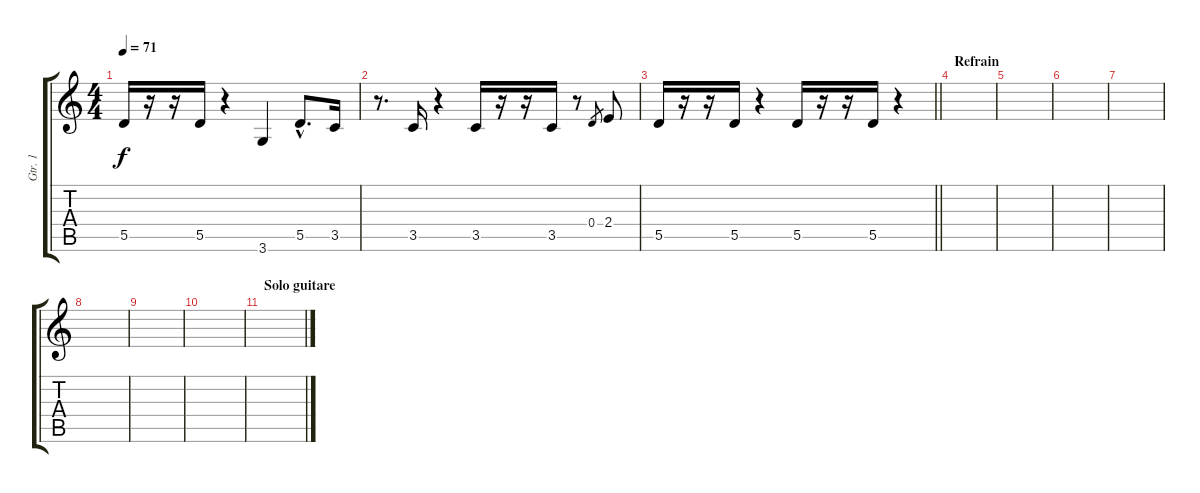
\track ("Gtr. 1" "Gtr. 1") {instrument electricguitarjazz}
\staff {score tabs}
\tuning (E4 B3 G3 D3 A2 E2) {hide}
\ts (4 4)
\tempo 71
\clef g2
\ks c
5.5.16{dy f} r.16 r.16 5.5.16 r.4 3.6.4 5.5{hac}.8{d} 3.5.16 |
r.8{d} 3.5.16 r.4 3.5.16 r.16 r.16 3.5.16 r.8 0.4.8{gr} 2.4.8 |
\barLineRight lightlight
5.5.16 r.16 r.16 5.5.16 r.4 5.5.16 r.16 r.16 5.5.16 r.4 |
\section ("" "Refrain")
|
|
|
|
|
|
|
\section ("" "Solo guitare")
